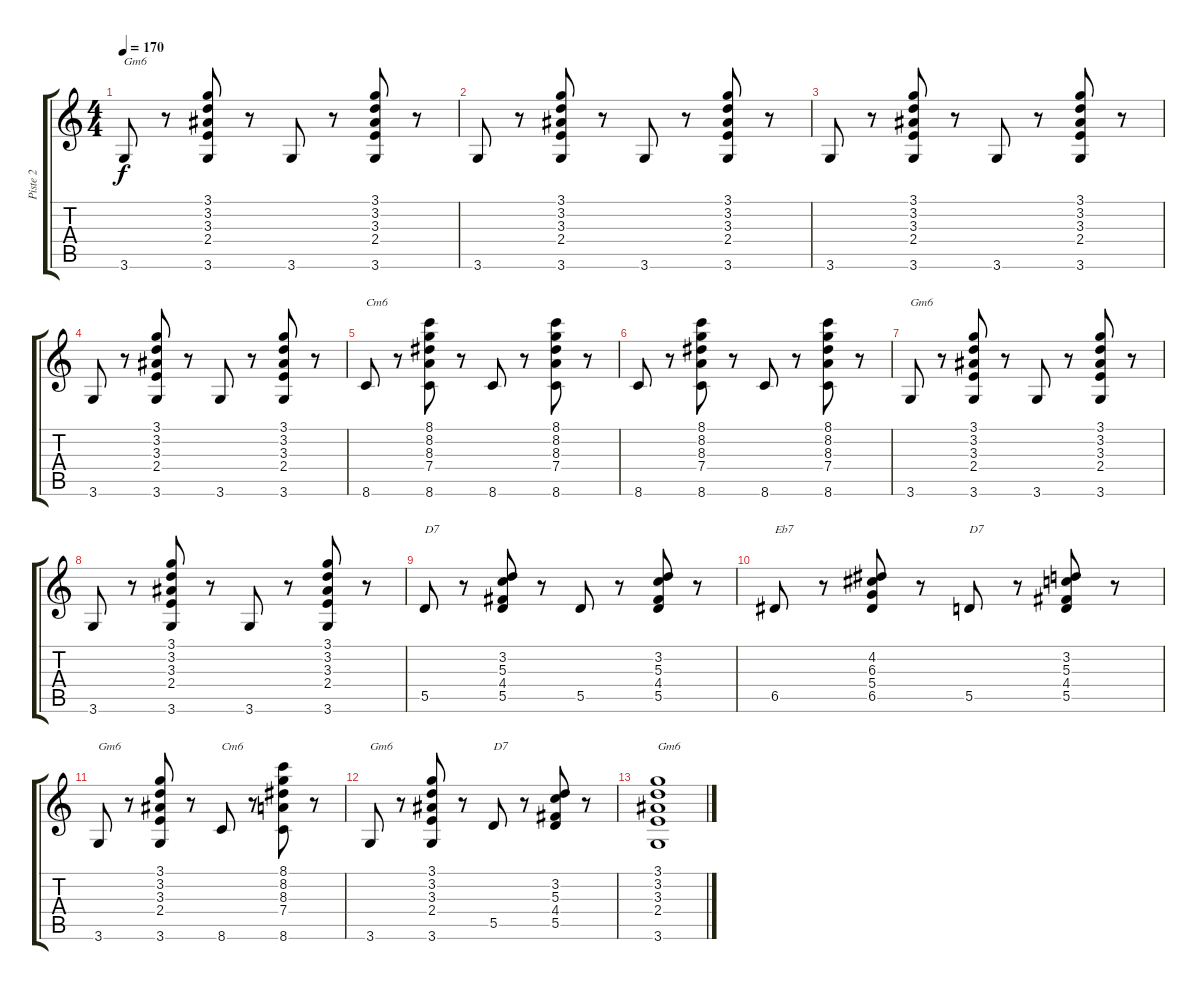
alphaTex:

\track ("Piste 2" "Piste 2") {instrument acousticguitarnylon}
\staff {score tabs}
\tuning (E4 B3 G3 D3 A2 E2) {hide}
\ts (4 4)
\tempo 170
\clef g2
\ks c
3.6.8{txt "Gm6" dy f} r.8 (3.1 3.2 3.3 2.4 3.6).8 r.8 3.6.8 r.8 (3.1 3.2 3.3 2.4 3.6).8 r.8 |
3.6.8 r.8 (3.1 3.2 3.3 2.4 3.6).8 r.8 3.6.8 r.8 (3.1 3.2 3.3 2.4 3.6).8 r.8 |
3.6.8 r.8 (3.1 3.2 3.3 2.4 3.6).8 r.8 3.6.8 r.8 (3.1 3.2 3.3 2.4 3.6).8 r.8 |
3.6.8 r.8 (3.1 3.2 3.3 2.4 3.6).8 r.8 3.6.8 r.8 (3.1 3.2 3.3 2.4 3.6).8 r.8 |
8.6.8{txt "Cm6"} r.8 (8.1 8.2 8.3 7.4 8.6).8 r.8 8.6.8 r.8 (8.1 8.2 8.3 7.4 8.6).8 r.8 |
8.6.8 r.8 (8.1 8.2 8.3 7.4 8.6).8 r.8 8.6.8 r.8 (8.1 8.2 8.3 7.4 8.6).8 r.8 |
3.6.8{txt "Gm6"} r.8 (3.1 3.2 3.3 2.4 3.6).8 r.8 3.6.8 r.8 (3.1 3.2 3.3 2.4 3.6).8 r.8 |
3.6.8 r.8 (3.1 3.2 3.3 2.4 3.6).8 r.8 3.6.8 r.8 (3.1 3.2 3.3 2.4 3.6).8 r.8 |
5.5.8{txt "D7"} r.8 (3.2 5.3 4.4 5.5).8 r.8 5.5.8 r.8 (3.2 5.3 4.4 5.5).8 r.8 |
6.5.8{txt "Eb7"} r.8 (4.2 6.3 5.4 6.5).8 r.8 5.5.8{txt "D7"} r.8 (3.2 5.3 4.4 5.5).8 r.8 |
3.6.8{txt "Gm6"} r.8 (3.1 3.2 3.3 2.4 3.6).8 r.8 8.6.8{txt "Cm6"} r.8 (8.1 8.2 8.3 7.4 8.6).8 r.8 |
3.6.8{txt "Gm6"} r.8 (3.1 3.2 3.3 2.4 3.6).8 r.8 5.5.8{txt "D7"} r.8 (3.2 5.3 4.4 5.5).8 r.8 |
(3.1 3.2 3.3 2.4 3.6).1{txt "Gm6"}
